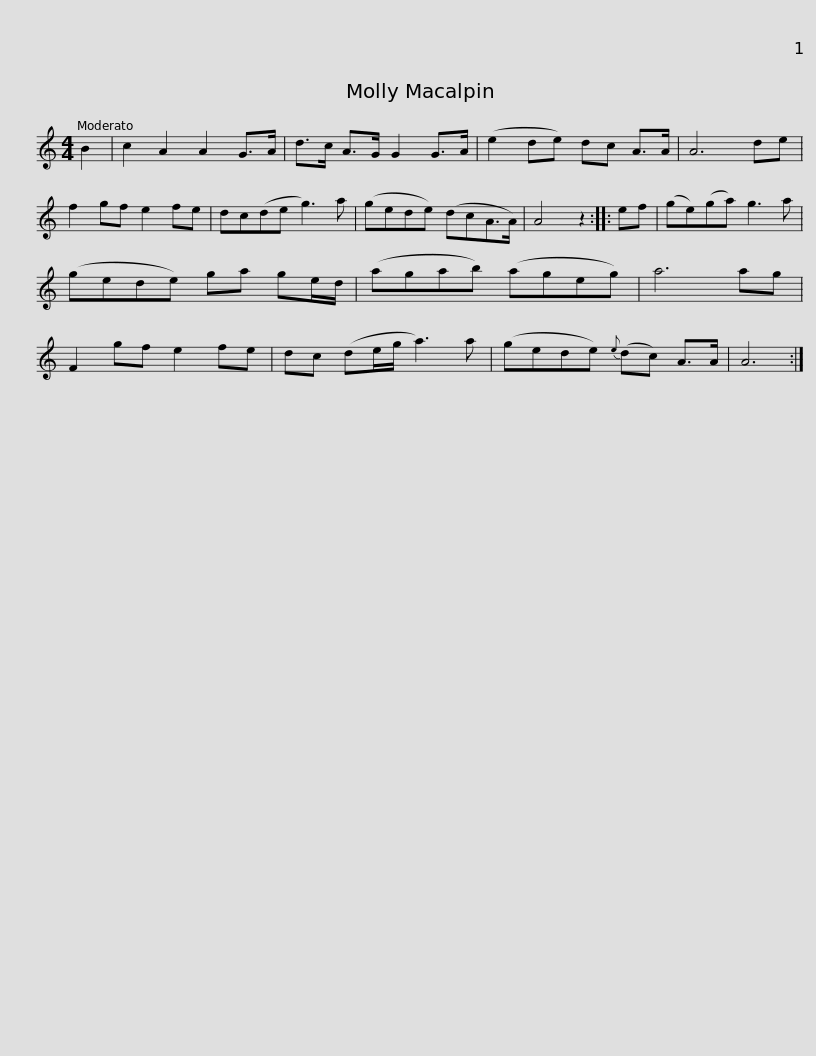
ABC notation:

X:1
L:1/8
M:4/4
I:linebreak $
K:C
V:1 treble
V:1
 B2 | c2 A2 A2 G>A | d>c A>G G2 G>A | (e2 de) dc A>A | A6 de | %5
 f2 gf e2 fe | dc(de g3) a |$ (gede) (dcA>A) | A4 z2 :: ef | %10
 (ge)(ga) g3 a | (gede) ga ge/d/ | (agab) (ageg) | a6 ag |$ F2 gf e2 fe | %15
 dc (de/g/ a3) a | (gede){e} (dc) A>A | A6 :| %18
